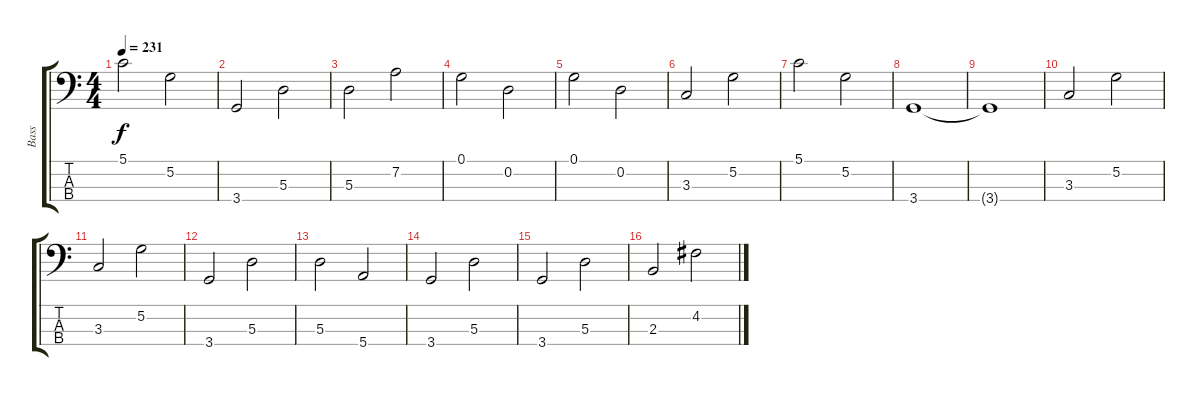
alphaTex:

\track ("Bass" "Bass") {instrument electricbassfinger}
\staff {score tabs}
\tuning (G2 D2 A1 E1) {hide}
\ts (4 4)
\tempo 231
\clef f4
\ks c
5.1.2{dy f} 5.2.2 |
3.4.2 5.3.2 |
5.3.2 7.2.2 |
0.1.2 0.2.2 |
0.1.2 0.2.2 |
3.3.2 5.2.2 |
5.1.2 5.2.2 |
3.4.1 |
3.4{t}.1 |
3.3.2 5.2.2 |
3.3.2 5.2.2 |
3.4.2 5.3.2 |
5.3.2 5.4.2 |
3.4.2 5.3.2 |
3.4.2 5.3.2 |
2.3.2 4.2.2
